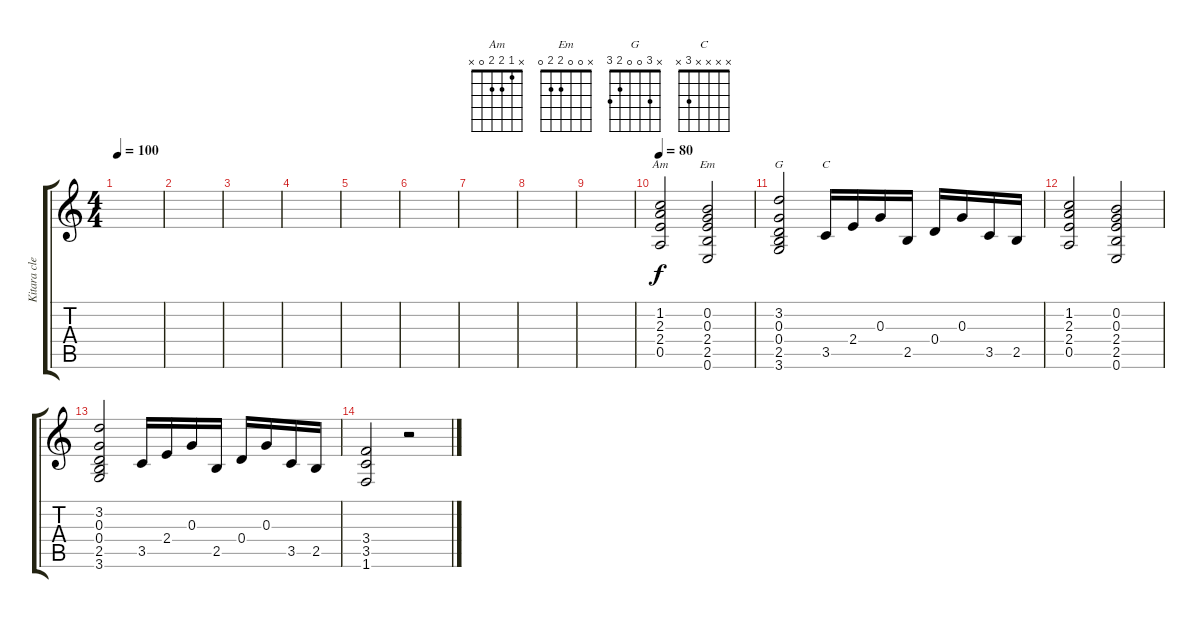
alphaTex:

\track ("Kitara clean" "Kitara cle") {instrument electricguitarclean}
\staff {score tabs}
\tuning (E4 B3 G3 D3 A2 E2) {hide}
\chord ("Am" x 1 2 2 0 x)
\chord ("Em" x 0 0 2 2 0)
\chord ("G" x 3 0 0 2 3)
\chord ("C" x x x x 3 x)
\ts (4 4)
\tempo 100
\clef g2
\ks c
|
|
|
|
|
|
|
|
|
\tempo 80
(1.2 2.3 2.4 0.5).2{ch "Am"} (0.2 0.3 2.4 2.5 0.6).2{ch "Em"} |
(3.2 0.3 0.4 2.5 3.6).2{ch "G"} 3.5.16{ch "C"} 2.4.16 0.3.16 2.5.16 0.4.16 0.3.16 3.5.16 2.5.16 |
(1.2 2.3 2.4 0.5).2 (0.2 0.3 2.4 2.5 0.6).2 |
(3.2 0.3 0.4 2.5 3.6).2 3.5.16 2.4.16 0.3.16 2.5.16 0.4.16 0.3.16 3.5.16 2.5.16 |
(3.4 3.5 1.6).2 r.2
